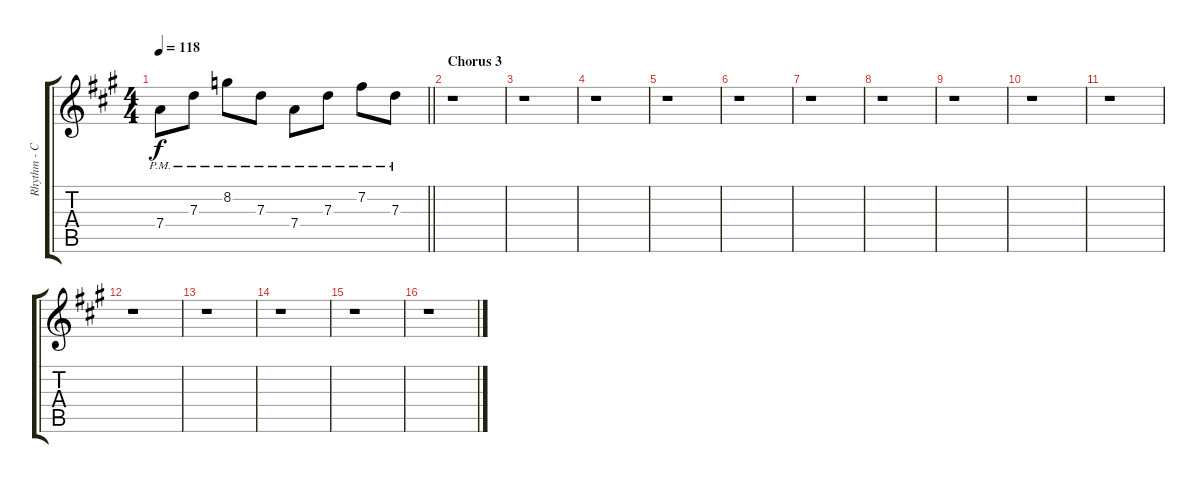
\track ("Rhythm - Clean" "Rhythm - C") {instrument overdrivenguitar}
\staff {score tabs}
\tuning (E4 B3 G3 D3 A2 E2) {hide}
\ts (4 4)
\tempo 118
\clef g2
\barLineRight lightlight
\ks a
7.4{pm}.8{dy f} 7.3{pm}.8 8.2{pm}.8 7.3{pm}.8 7.4{pm}.8 7.3{pm}.8 7.2{pm}.8 7.3{pm}.8 |
\section ("" "Chorus 3")
r.1 |
r.1 |
r.1 |
r.1 |
r.1 |
r.1 |
r.1 |
r.1 |
r.1 |
r.1 |
r.1 |
r.1 |
r.1 |
r.1 |
r.1
